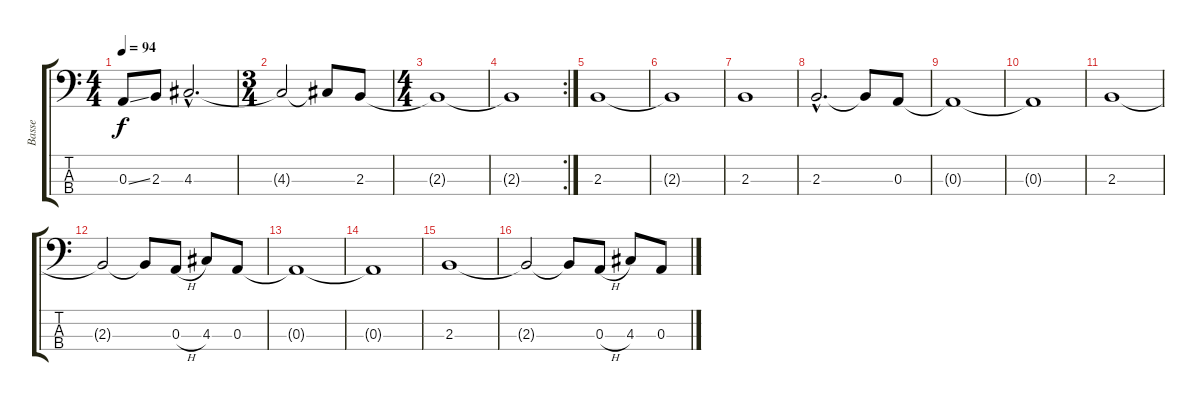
\track ("Basse" "Basse") {instrument electricbassfinger}
\staff {score tabs}
\tuning (G2 D2 A1 E1) {hide}
\ts (4 4)
\tempo 94
\clef f4
\ks c
0.3{ss}.8{dy f} 2.3.8 4.3{hac}.2{d} |
\ts (3 4)
4.3{t}.2 4.3{t}.8 2.3.8 |
\ts (4 4)
2.3{t}.1 |
\rc 2
2.3{t}.1 |
2.3.1 |
2.3{t}.1 |
2.3.1 |
2.3{hac}.2{d} 2.3{t}.8 0.3.8 |
0.3{t}.1 |
0.3{t}.1 |
2.3.1 |
2.3{t}.2 2.3{t}.8 0.3{h}.8 4.3.8 0.3.8 |
0.3{t}.1 |
0.3{t}.1 |
2.3.1 |
2.3{t}.2 2.3{t}.8 0.3{h}.8 4.3.8 0.3.8
